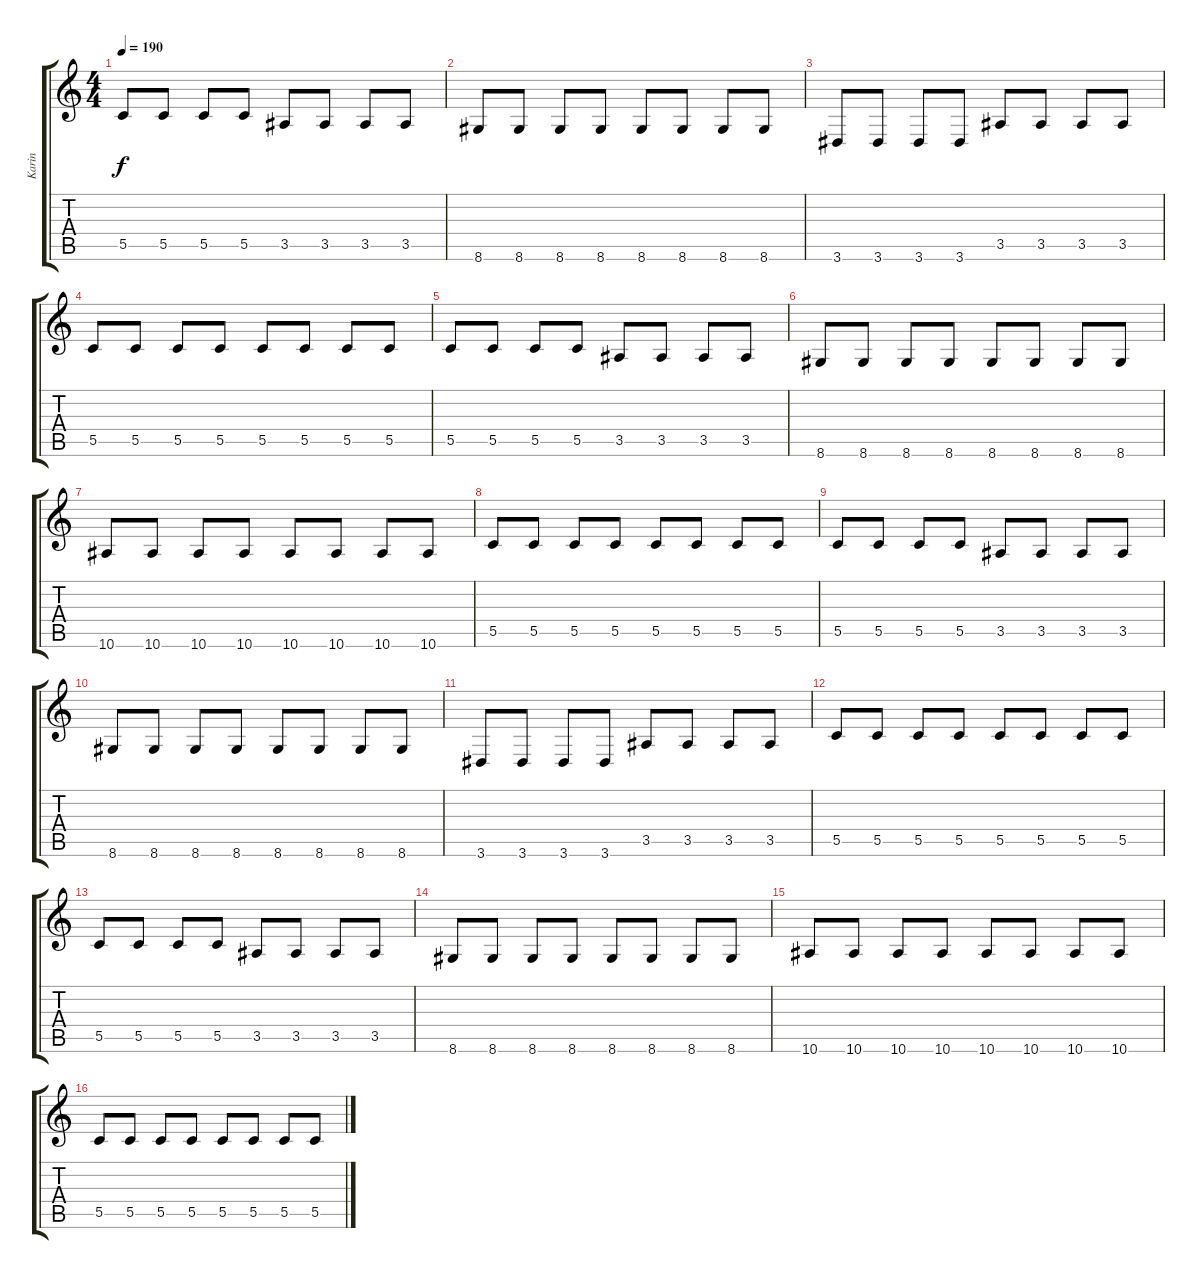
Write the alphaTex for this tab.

\track ("Karin" "Karin") {instrument electricbasspick}
\staff {score tabs}
\tuning (D4 A3 F3 C3 G2 C2) {hide}
\ts (4 4)
\tempo 190
\clef g2
\ks c
5.5.8{dy f} 5.5.8 5.5.8 5.5.8 3.5.8 3.5.8 3.5.8 3.5.8 |
8.6.8 8.6.8 8.6.8 8.6.8 8.6.8 8.6.8 8.6.8 8.6.8 |
3.6.8 3.6.8 3.6.8 3.6.8 3.5.8 3.5.8 3.5.8 3.5.8 |
5.5.8 5.5.8 5.5.8 5.5.8 5.5.8 5.5.8 5.5.8 5.5.8 |
5.5.8 5.5.8 5.5.8 5.5.8 3.5.8 3.5.8 3.5.8 3.5.8 |
8.6.8 8.6.8 8.6.8 8.6.8 8.6.8 8.6.8 8.6.8 8.6.8 |
10.6.8 10.6.8 10.6.8 10.6.8 10.6.8 10.6.8 10.6.8 10.6.8 |
5.5.8 5.5.8 5.5.8 5.5.8 5.5.8 5.5.8 5.5.8 5.5.8 |
5.5.8 5.5.8 5.5.8 5.5.8 3.5.8 3.5.8 3.5.8 3.5.8 |
8.6.8 8.6.8 8.6.8 8.6.8 8.6.8 8.6.8 8.6.8 8.6.8 |
3.6.8 3.6.8 3.6.8 3.6.8 3.5.8 3.5.8 3.5.8 3.5.8 |
5.5.8 5.5.8 5.5.8 5.5.8 5.5.8 5.5.8 5.5.8 5.5.8 |
5.5.8 5.5.8 5.5.8 5.5.8 3.5.8 3.5.8 3.5.8 3.5.8 |
8.6.8 8.6.8 8.6.8 8.6.8 8.6.8 8.6.8 8.6.8 8.6.8 |
10.6.8 10.6.8 10.6.8 10.6.8 10.6.8 10.6.8 10.6.8 10.6.8 |
5.5.8 5.5.8 5.5.8 5.5.8 5.5.8 5.5.8 5.5.8 5.5.8
